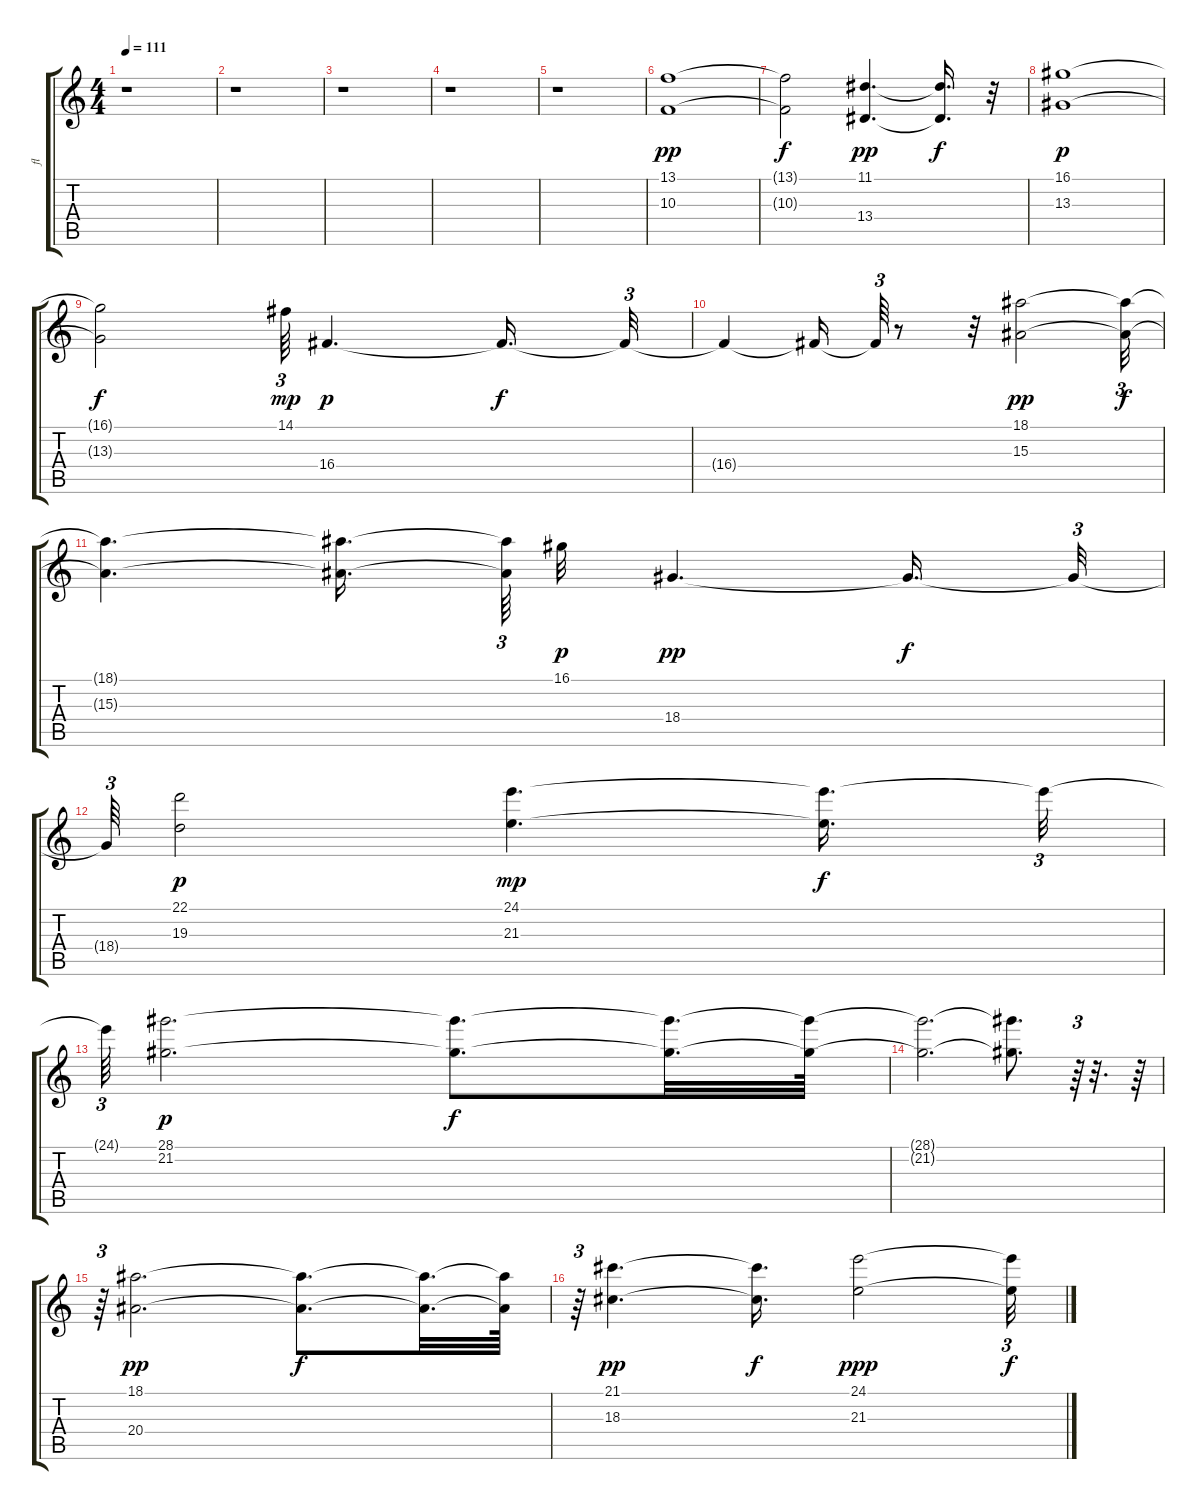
\track ("fl" "fl") {instrument flute}
\staff {score tabs}
\tuning (E4 B3 G3 D3 A2 E2) {hide}
\ts (4 4)
\tempo 111
\clef g2
\ks c
r.1{dy pp} |
r.1 |
r.1 |
r.1 |
r.1 |
(13.1 10.3).1 |
(13.1{t} 10.3{t}).2{dy f} (11.1 13.4).4{d dy pp} (11.1{t} 13.4{t}).16{d dy f} r.32 |
(16.1 13.3).1{dy p} |
(16.1{t} 13.3{t}).2{dy f} 14.1.64{tu (3 2) dy mp} 16.4.4{d dy p} 16.4{t}.16{d dy f} 16.4{t}.32{tu (3 2)} |
16.4{t}.4 16.4{t}.16 16.4{t}.64{tu (3 2)} r.8 r.32 (18.1 15.3).2{dy pp} (18.1{t} 15.3{t}).32{tu (3 2) dy f} |
(18.1{t} 15.3{t}).4{d} (18.1{t} 15.3{t}).16{d beam splitsecondary} (18.1{t} 15.3{t}).64{tu (3 2)} 16.1.32{dy p} 18.4.4{d dy pp} 18.4{t}.16{d dy f} 18.4{t}.32{tu (3 2)} |
18.4{t}.64{tu (3 2)} (22.1 19.3).2{dy p} (24.1 21.3).4{d dy mp} (24.1{t} 21.3{t}).16{d dy f} 24.1{t}.32{tu (3 2)} |
24.1{t}.64{tu (3 2)} (28.1 21.2).2{d dy p} (28.1{t} 21.2{t}).8{d dy f} (28.1{t} 21.2{t}).32{d} (28.1{t} 21.2{t}).64 |
(28.1{t} 21.2{t}).2{d} (28.1{t} 21.2{t}).8{d} r.64{tu (3 2)} r.32{d} r.64 |
r.64{tu (3 2)} (18.1 20.4).2{d dy pp} (18.1{t} 20.4{t}).8{d dy f} (18.1{t} 20.4{t}).32{d} (18.1{t} 20.4{t}).64 |
r.64{tu (3 2)} (21.1 18.3).4{d dy pp} (21.1{t} 18.3{t}).16{d dy f} (24.1 21.3).2{dy ppp} (24.1{t} 21.3{t}).32{tu (3 2) dy f}
